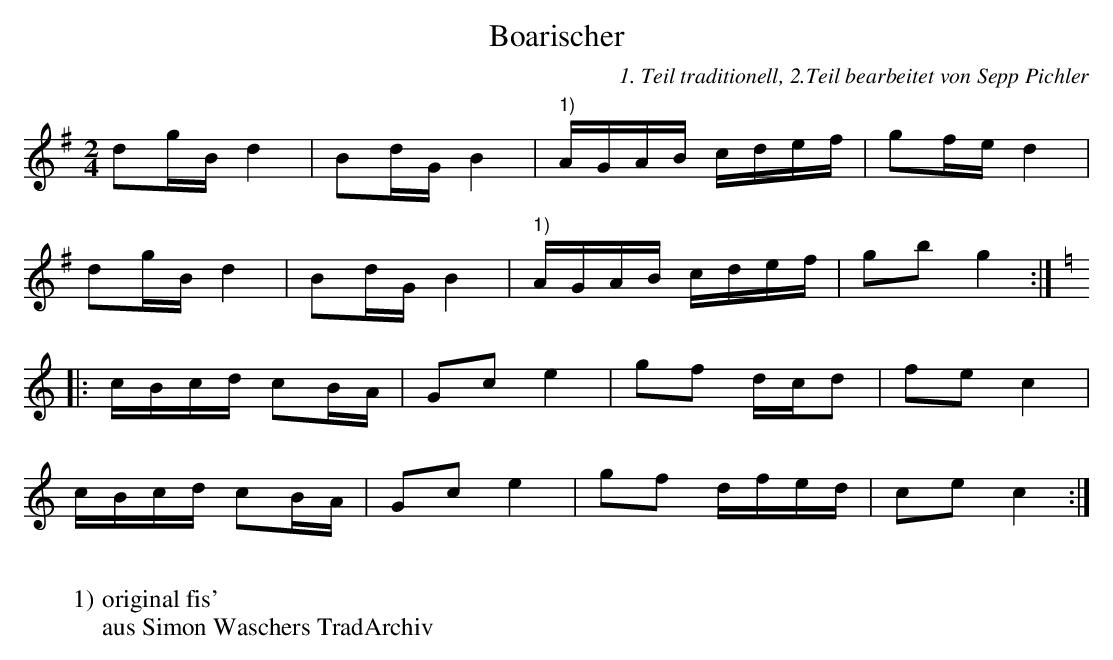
X:1
T:Boarischer
C:1. Teil traditionell, 2.Teil bearbeitet von Sepp Pichler
M:2/4
L:1/16
K:G
d2gBd4 | B2dGB4 | "1)"AGAB cdef | g2fed4 |
d2gBd4 | B2dGB4 | "1)"AGAB cdef | g2b2g4 :|
K:C
|:\
 cBcd c2BA | G2c2e4 | g2f2 dcd2 | f2e2c4 |
cBcd c2BA | G2c2e4 | g2f2 dfed | c2e2c4 :|
W:
W:1) original fis'
W:aus Simon Waschers TradArchiv
